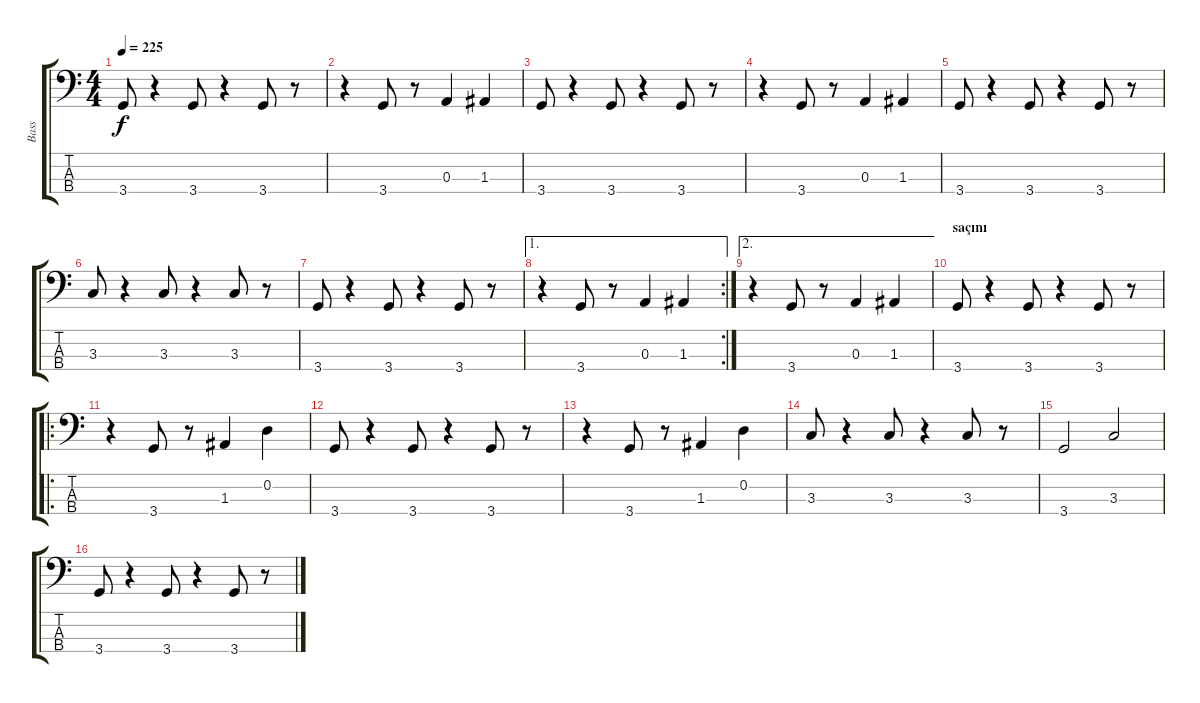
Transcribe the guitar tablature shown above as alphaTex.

\track ("Bass" "Bass") {instrument electricbasspick}
\staff {score tabs}
\tuning (G2 D2 A1 E1) {hide}
\ts (4 4)
\tempo 225
\clef f4
\ks c
3.4.8{dy f} r.4 3.4.8 r.4 3.4.8 r.8 |
r.4 3.4.8 r.8 0.3.4 1.3.4 |
3.4.8 r.4 3.4.8 r.4 3.4.8 r.8 |
r.4 3.4.8 r.8 0.3.4 1.3.4 |
3.4.8 r.4 3.4.8 r.4 3.4.8 r.8 |
3.3.8 r.4 3.3.8 r.4 3.3.8 r.8 |
3.4.8 r.4 3.4.8 r.4 3.4.8 r.8 |
\ae 1
\rc 2
r.4 3.4.8 r.8 0.3.4 1.3.4 |
\ae 2
r.4 3.4.8 r.8 0.3.4 1.3.4 |
\section ("" "saçını")
3.4.8 r.4 3.4.8 r.4 3.4.8 r.8 |
\ro
r.4 3.4.8 r.8 1.3.4 0.2.4 |
3.4.8 r.4 3.4.8 r.4 3.4.8 r.8 |
r.4 3.4.8 r.8 1.3.4 0.2.4 |
3.3.8 r.4 3.3.8 r.4 3.3.8 r.8 |
3.4.2 3.3.2 |
3.4.8 r.4 3.4.8 r.4 3.4.8 r.8
